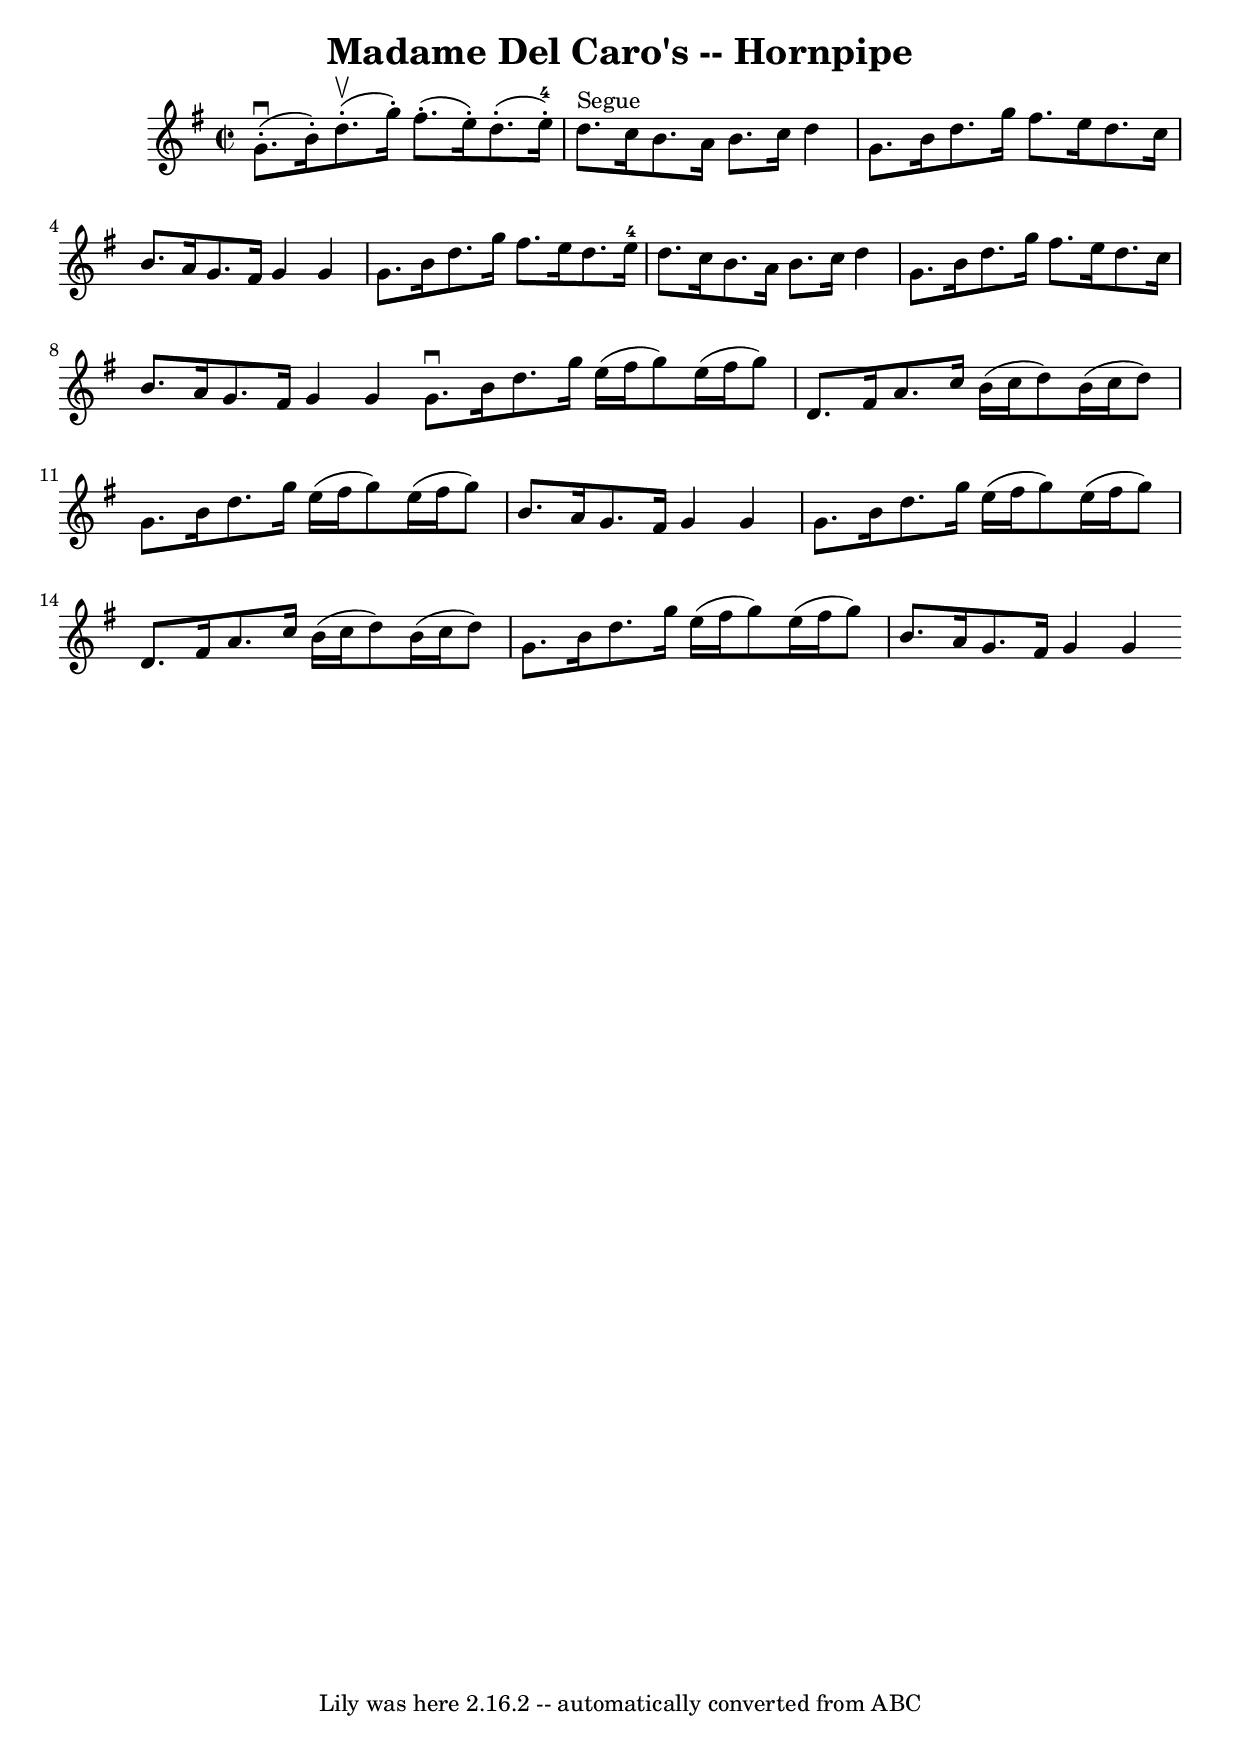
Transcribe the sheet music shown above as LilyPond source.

\version "2.16.2"
\include "Mammoth.ily"
\header {
  %% book = "Cole's 1000 Fiddle Tunes"
 crossRefNumber = "1"
 footnotes = ""
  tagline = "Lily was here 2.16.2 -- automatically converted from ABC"
  title = "Madame Del Caro's -- Hornpipe"

}
voicedefault =  {


  \override Staff.TimeSignature #'style = #'C
  \time 2/2 
  \key g \major g'8. (^\downbow-. b'16-.) d''8. (^\upbow-. g''16-.) fs''8. (-. e''16-.) d''8. (-. e''16-4-.)  |
 d''8.^"Segue" c''16 b'8. a'16 b'8. c''16 d''4   |
 g'8. b'16 d''8. g''16 fs''8. e''16 d''8. c''16   |
 b'8. a'16 g'8. fs'16 g'4 g'4  |
 g'8. b'16 d''8. g''16 fs''8. e''16 d''8. e''16-4   |
 d''8. c''16 b'8. a'16 b'8. c''16 d''4  |
 g'8. b'16 d''8. g''16 fs''8. e''16 d''8. c''16   |
 b'8. a'16 g'8. fs'16 g'4 g'4  \bar " |." g'8.^\downbow   
 b'16 d''8. g''16 e''16 (fs''16 g''8) e''16 (fs''16 g''8)  |
 d'8. fs'16 a'8. c''16 b'16 (c''16 d''8) b'16 (c''16 d''8) |
 g'8. b'16 d''8. g''16 e''16 (fs''16 g''8) e''16 (fs''16 g''8)  |
 b'8. a'16 g'8. fs'16 g'4 g'4   |
 g'8. b'16 d''8. g''16 e''16 (fs''16 g''8) e''16 (fs''16 g''8)  |
  
 d'8. fs'16 a'8. c''16 b'16 (c''16 d''8) b'16 ( c''16 d''8)  |
 g'8. b'16 d''8. g''16 e''16 ( fs''16 g''8) e''16 (fs''16 g''8)  |
 b'8. a'16 g'8. fs'16 g'4 g'4  \bar " |."   

}

\score{
  <<

    \context Staff="default"
    {
      \voicedefault 
      
    }

  >>
  \layout {
    
  }
  \midi {
  }

}
